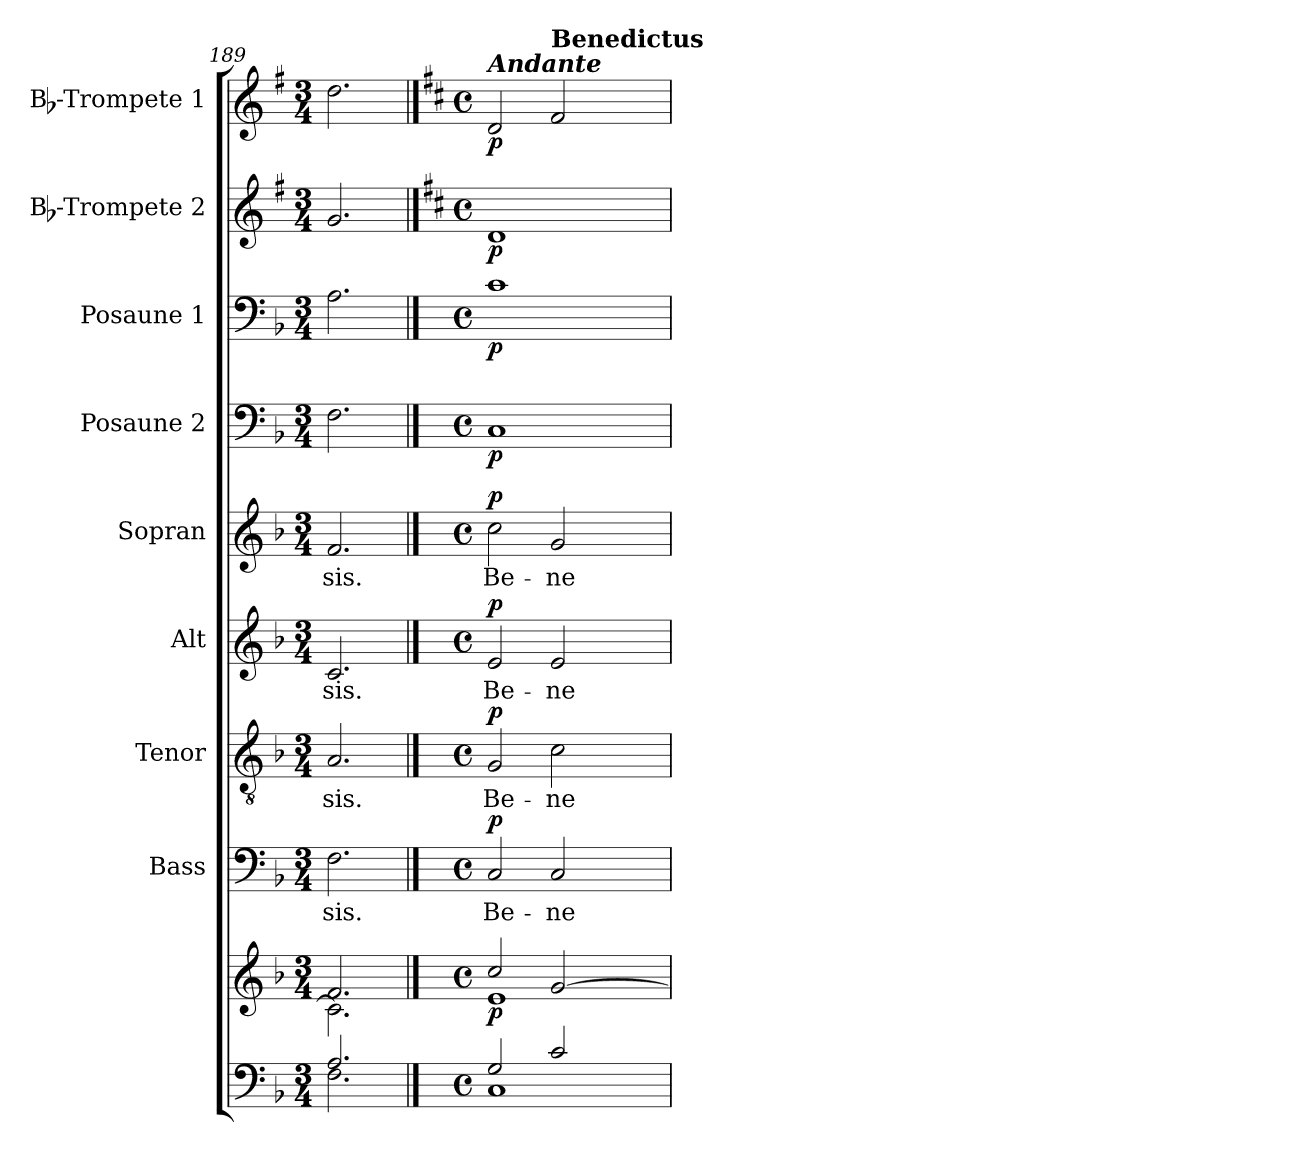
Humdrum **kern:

**kern	**kern	**dynam	**kern	**text	**dynam	**kern	**text	**dynam	**kern	**text	**dynam	**kern	**text	**dynam	**kern	**dynam	**kern	**dynam	**kern	**dynam	**kern	**dynam
*part9	*part9	*part9	*part8	*part8	*part8	*part7	*part7	*part7	*part6	*part6	*part6	*part5	*part5	*part5	*part4	*part4	*part3	*part3	*part2	*part2	*part1	*part1
*staff10	*staff9	*staff9/10	*staff8	*staff8	*staff8	*staff7	*staff7	*staff7	*staff6	*staff6	*staff6	*staff5	*staff5	*staff5	*staff4	*staff4	*staff3	*staff3	*staff2	*staff2	*staff1	*staff1
*	*	*	*I"Bass	*	*	*I"Tenor	*	*	*I"Alt	*	*	*I"Sopran	*	*	*I"Posaune 2	*	*I"Posaune 1	*	*I"Bb-Trompete 2	*	*I"Bb-Trompete 1	*
*	*	*	*I'B.	*	*	*I'T.	*	*	*I'A.	*	*	*I'S.	*	*	*I'Pos. 2	*	*I'Pos. 1	*	*I'Bb Trp. 2	*	*I'Bb Trp. 1	*
*clefF4	*clefG2	*	*clefF4	*	*	*clefGv2	*	*	*clefG2	*	*	*clefG2	*	*	*clefF4	*	*clefF4	*	*clefG2	*	*clefG2	*
*	*	*	*	*	*	*	*	*	*	*	*	*	*	*	*	*	*	*	*ITrd1c2	*	*ITrd1c2	*
*k[b-]	*k[b-]	*	*k[b-]	*	*	*k[b-]	*	*	*k[b-]	*	*	*k[b-]	*	*	*k[b-]	*	*k[b-]	*	*k[b-]	*	*k[b-]	*
*F:	*F:	*	*F:	*	*	*F:	*	*	*F:	*	*	*F:	*	*	*F:	*	*F:	*	*F:	*	*F:	*
*M3/4	*M3/4	*	*M3/4	*	*	*M3/4	*	*	*M3/4	*	*	*M3/4	*	*	*M3/4	*	*M3/4	*	*M3/4	*	*M3/4	*
=189	=189	=189	=189	=189	=189	=189	=189	=189	=189	=189	=189	=189	=189	=189	=189	=189	=189	=189	=189	=189	=189	=189
*^	*^	*	*	*	*	*	*	*	*	*	*	*	*	*	*	*	*	*	*	*	*	*
!	!	!	!	!	!	!LO:LY:b	!	!	!LO:LY:b	!	!	!LO:LY:b	!	!	!LO:LY:b	!	!	!	!	!	!	!	!	!
2.A/	2.F\	2.f/	2.c\]	.	2.F\	-sis.	.	2.A/	-sis.	.	2.c/	-sis.	.	2.f/	-sis.	.	2.F\	.	2.A\	.	2.f/	.	2.cc\	.
!!LO:PB:g=z
==190	==190	==190	==190	==190	==190	==190	==190	==190	==190	==190	==190	==190	==190	==190	==190	==190	==190	==190	==190	==190	==190	==190	==190	==190
*k[]	*	*k[]	*	*	*k[]	*	*	*k[]	*	*	*k[]	*	*	*k[]	*	*	*k[]	*	*k[]	*	*k[]	*	*k[]	*
*C:	*	*C:	*	*	*C:	*	*	*C:	*	*	*C:	*	*	*C:	*	*	*C:	*	*C:	*	*C:	*	*C:	*
*M4/4	*	*M4/4	*	*	*M4/4	*	*	*M4/4	*	*	*M4/4	*	*	*M4/4	*	*	*M4/4	*	*M4/4	*	*M4/4	*	*M4/4	*
*met(c)	*	*met(c)	*	*	*met(c)	*	*	*met(c)	*	*	*met(c)	*	*	*met(c)	*	*	*met(c)	*	*met(c)	*	*met(c)	*	*met(c)	*
!	!	!	!	!	!	!	!	!	!	!	!	!	!	!	!	!	!	!	!	!	!	!	!LO:TX:a:Bi:t=Andante	!
!	!	!	!	!LO:DY:b	!	!LO:LY:b	!LO:DY:a	!	!LO:LY:b	!LO:DY:a	!	!LO:LY:b	!LO:DY:a	!	!LO:LY:b	!LO:DY:a	!	!LO:DY:b	!	!LO:DY:b	!	!LO:DY:b	!	!LO:DY:b
2G/	1C	2cc/	1e	p	2C/	Be-	p	2G/	Be-	p	2e/	Be-	p	2cc\	Be-	p	1C	p	1c	p	1c	p	2c/	p
!	!	!	!	!	!	!	!	!	!	!	!	!	!	!	!	!	!	!	!	!	!	!	!LO:TX:a:B:t=Benedictus	!
!	!	!	!	!	!	!LO:LY:b	!	!	!LO:LY:b	!	!	!LO:LY:b	!	!	!LO:LY:b	!	!	!	!	!	!	!	!	!
2c/	.	[>2g/	.	.	2C/	-ne-	.	2c\	-ne-	.	2e/	-ne-	.	2g/	-ne-	.	.	.	.	.	.	.	2e/	.
*v	*v	*	*	*	*	*	*	*	*	*	*	*	*	*	*	*	*	*	*	*	*	*	*	*
*	*v	*v	*	*	*	*	*	*	*	*	*	*	*	*	*	*	*	*	*	*	*	*	*
=	=	=	=	=	=	=	=	=	=	=	=	=	=	=	=	=	=	=	=	=	=	=
*-	*-	*-	*-	*-	*-	*-	*-	*-	*-	*-	*-	*-	*-	*-	*-	*-	*-	*-	*-	*-	*-	*-
